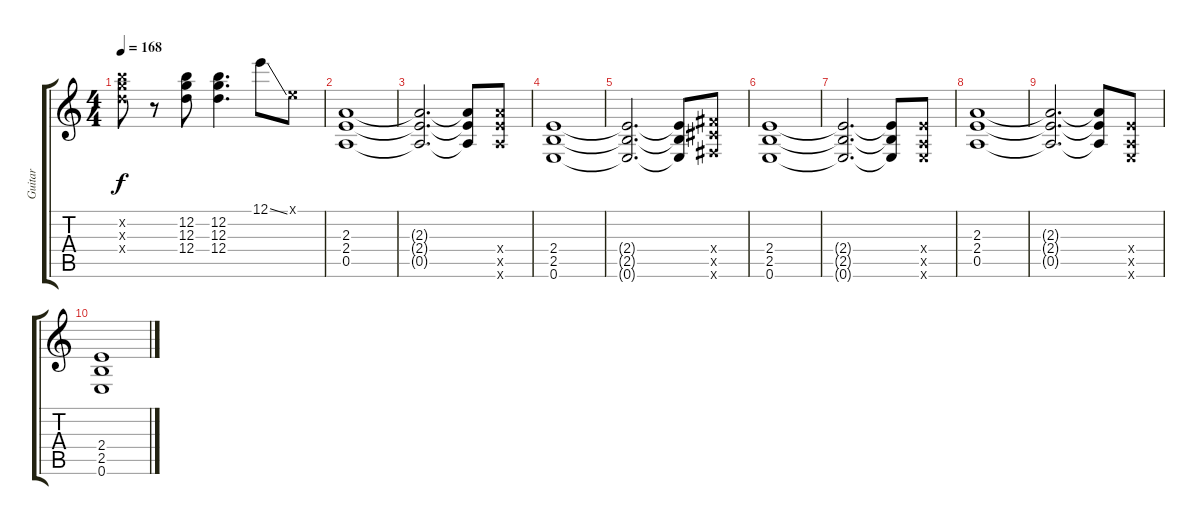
\track ("Guitar" "Guitar") {instrument distortionguitar}
\staff {score tabs}
\tuning (E4 B3 G3 D3 A2 E2) {hide}
\ts (4 4)
\tempo 168
\clef g2
\ks c
(12.2{x} 12.3{x} 12.4{x}).8{dy f} r.8 (12.2 12.3 12.4).8 (12.2 12.3 12.4).4{d} 12.1{ss}.8 0.1{x}.8 |
(2.3 2.4 0.5).1 |
(2.3{t} 2.4{t} 0.5{t}).2{d} (2.3{t} 2.4{t} 0.5{t}).8 (7.4{x} 7.5{x} 5.6{x}).8 |
(2.4 2.5 0.6).1 |
(2.4{t} 2.5{t} 0.6{t}).2{d} (2.4{t} 2.5{t} 0.6{t}).8 (4.4{x} 4.5{x} 2.6{x}).8 |
(2.4 2.5 0.6).1 |
(2.4{t} 2.5{t} 0.6{t}).2{d} (2.4{t} 2.5{t} 0.6{t}).8 (2.4{x} 0.5{x} 0.6{x}).8 |
(2.3 2.4 0.5).1 |
(2.3{t} 2.4{t} 0.5{t}).2{d} (2.3{t} 2.4{t} 0.5{t}).8 (2.4{x} 0.5{x} 0.6{x}).8 |
(2.4 2.5 0.6).1
